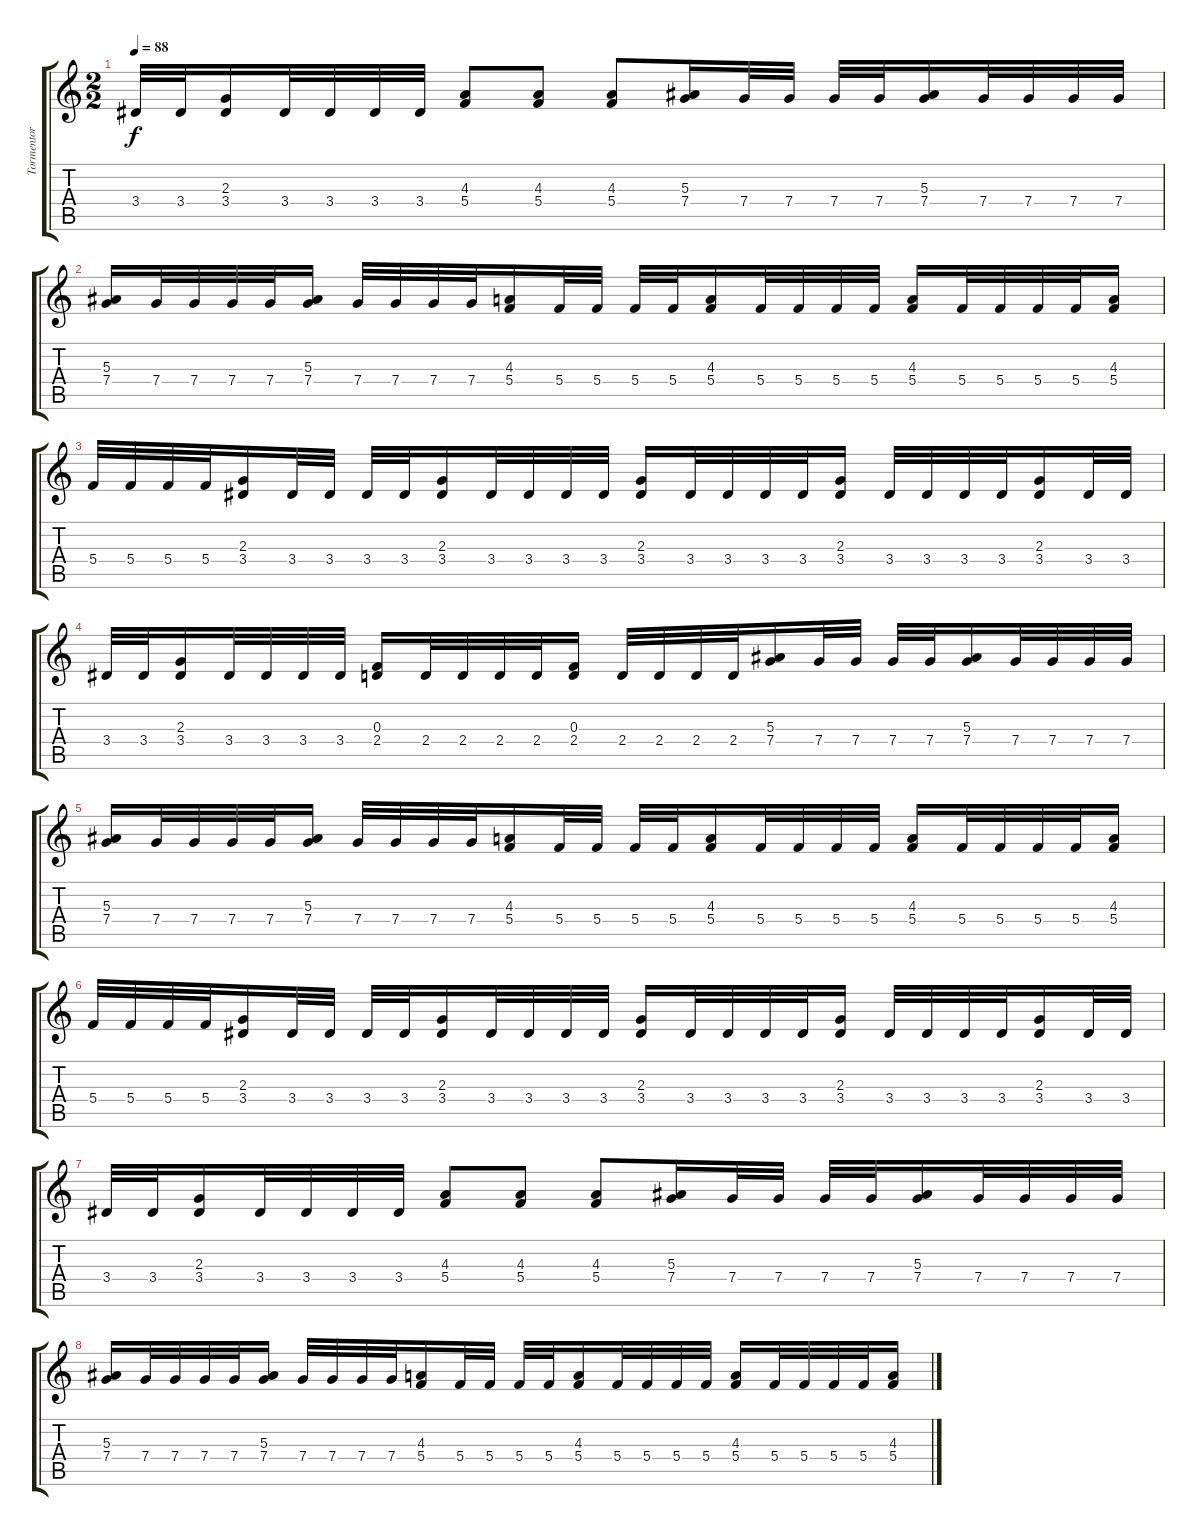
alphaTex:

\track ("Tormentor" "Tormentor") {instrument distortionguitar}
\staff {score tabs}
\tuning (D4 A3 F3 C3 G2 D2) {hide}
\ts (2 2)
\tempo 88
\clef g2
\ks c
3.4.32{dy f} 3.4.32 (2.3 3.4).16 3.4.32 3.4.32 3.4.32 3.4.32 (4.3 5.4).8 (4.3 5.4).8 (4.3 5.4).8 (5.3 7.4).16 7.4.32 7.4.32 7.4.32 7.4.32 (5.3 7.4).16 7.4.32 7.4.32 7.4.32 7.4.32 |
(5.3 7.4).16 7.4.32 7.4.32 7.4.32 7.4.32 (5.3 7.4).16 7.4.32 7.4.32 7.4.32 7.4.32 (4.3 5.4).16 5.4.32 5.4.32 5.4.32 5.4.32 (4.3 5.4).16 5.4.32 5.4.32 5.4.32 5.4.32 (4.3 5.4).16 5.4.32 5.4.32 5.4.32 5.4.32 (4.3 5.4).16 |
5.4.32 5.4.32 5.4.32 5.4.32 (2.3 3.4).16 3.4.32 3.4.32 3.4.32 3.4.32 (2.3 3.4).16 3.4.32 3.4.32 3.4.32 3.4.32 (2.3 3.4).16 3.4.32 3.4.32 3.4.32 3.4.32 (2.3 3.4).16 3.4.32 3.4.32 3.4.32 3.4.32 (2.3 3.4).16 3.4.32 3.4.32 |
3.4.32 3.4.32 (2.3 3.4).16 3.4.32 3.4.32 3.4.32 3.4.32 (0.3 2.4).16 2.4.32 2.4.32 2.4.32 2.4.32 (0.3 2.4).16 2.4.32 2.4.32 2.4.32 2.4.32 (5.3 7.4).16 7.4.32 7.4.32 7.4.32 7.4.32 (5.3 7.4).16 7.4.32 7.4.32 7.4.32 7.4.32 |
(5.3 7.4).16 7.4.32 7.4.32 7.4.32 7.4.32 (5.3 7.4).16 7.4.32 7.4.32 7.4.32 7.4.32 (4.3 5.4).16 5.4.32 5.4.32 5.4.32 5.4.32 (4.3 5.4).16 5.4.32 5.4.32 5.4.32 5.4.32 (4.3 5.4).16 5.4.32 5.4.32 5.4.32 5.4.32 (4.3 5.4).16 |
5.4.32 5.4.32 5.4.32 5.4.32 (2.3 3.4).16 3.4.32 3.4.32 3.4.32 3.4.32 (2.3 3.4).16 3.4.32 3.4.32 3.4.32 3.4.32 (2.3 3.4).16 3.4.32 3.4.32 3.4.32 3.4.32 (2.3 3.4).16 3.4.32 3.4.32 3.4.32 3.4.32 (2.3 3.4).16 3.4.32 3.4.32 |
3.4.32 3.4.32 (2.3 3.4).16 3.4.32 3.4.32 3.4.32 3.4.32 (4.3 5.4).8 (4.3 5.4).8 (4.3 5.4).8 (5.3 7.4).16 7.4.32 7.4.32 7.4.32 7.4.32 (5.3 7.4).16 7.4.32 7.4.32 7.4.32 7.4.32 |
(5.3 7.4).16 7.4.32 7.4.32 7.4.32 7.4.32 (5.3 7.4).16 7.4.32 7.4.32 7.4.32 7.4.32 (4.3 5.4).16 5.4.32 5.4.32 5.4.32 5.4.32 (4.3 5.4).16 5.4.32 5.4.32 5.4.32 5.4.32 (4.3 5.4).16 5.4.32 5.4.32 5.4.32 5.4.32 (4.3 5.4).16
